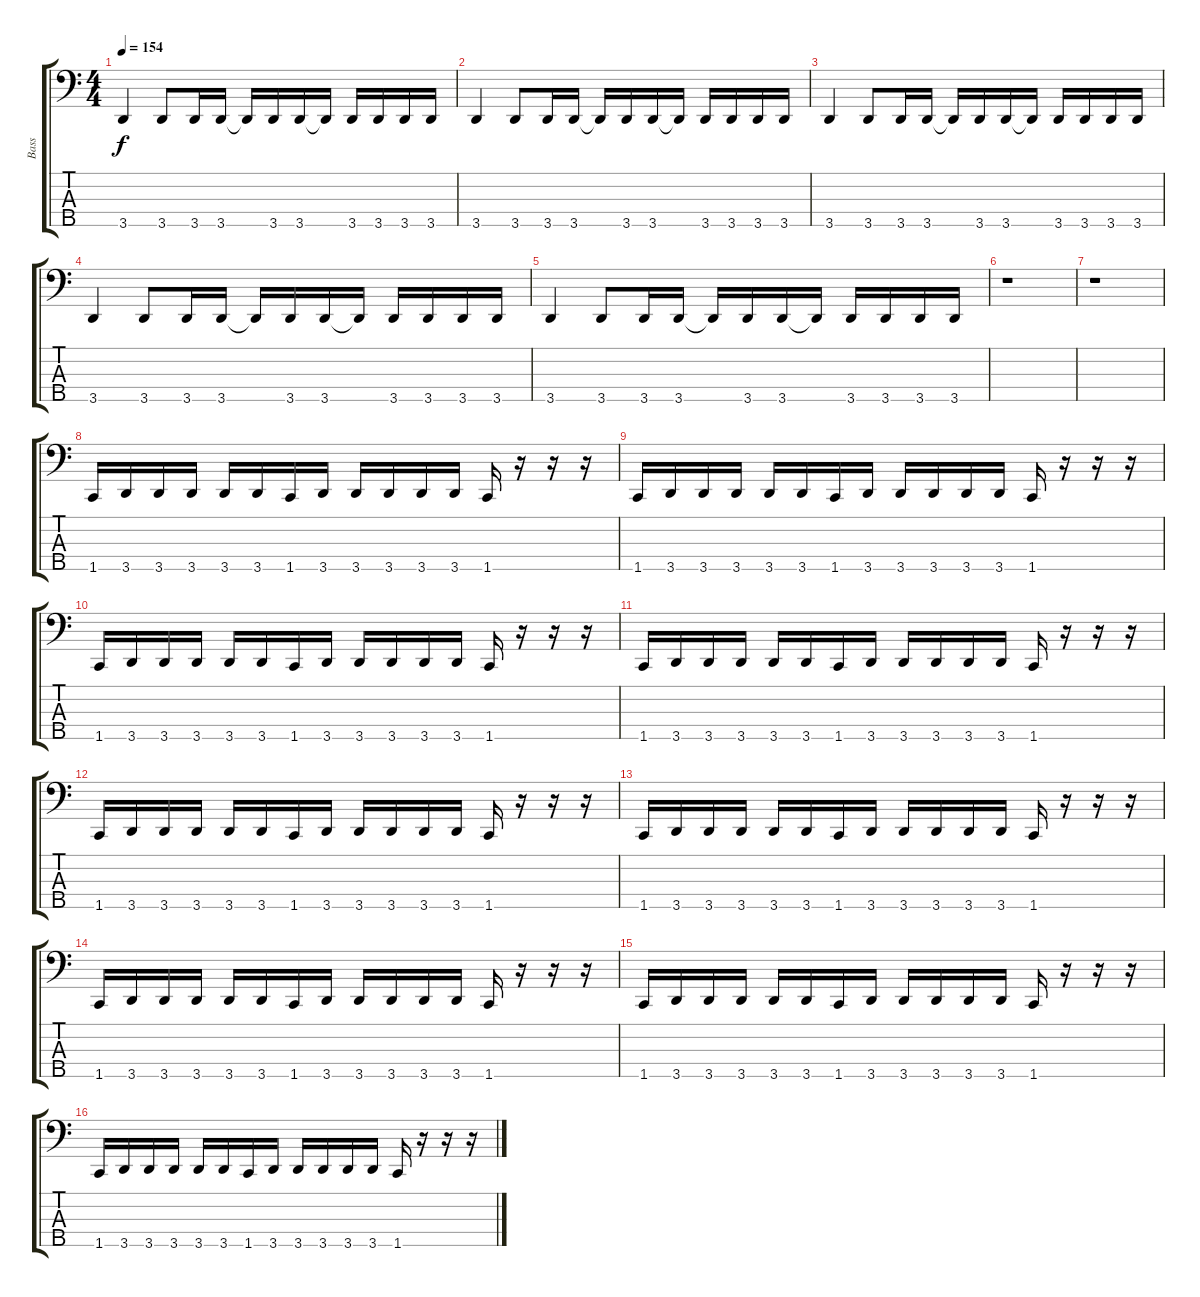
\track ("Bass" "Bass") {instrument synthbass2}
\staff {score tabs}
\tuning (G2 D2 A1 E1 B0) {hide}
\ts (4 4)
\tempo 154
\clef f4
\ks c
3.5.4{dy f} 3.5.8 3.5.16 3.5.16 3.5{t}.16 3.5.16 3.5.16 3.5{t}.16 3.5.16 3.5.16 3.5.16 3.5.16 |
3.5.4 3.5.8 3.5.16 3.5.16 3.5{t}.16 3.5.16 3.5.16 3.5{t}.16 3.5.16 3.5.16 3.5.16 3.5.16 |
3.5.4 3.5.8 3.5.16 3.5.16 3.5{t}.16 3.5.16 3.5.16 3.5{t}.16 3.5.16 3.5.16 3.5.16 3.5.16 |
3.5.4 3.5.8 3.5.16 3.5.16 3.5{t}.16 3.5.16 3.5.16 3.5{t}.16 3.5.16 3.5.16 3.5.16 3.5.16 |
3.5.4 3.5.8 3.5.16 3.5.16 3.5{t}.16 3.5.16 3.5.16 3.5{t}.16 3.5.16 3.5.16 3.5.16 3.5.16 |
r.1 |
r.1 |
1.5.16 3.5.16 3.5.16 3.5.16 3.5.16 3.5.16 1.5.16 3.5.16 3.5.16 3.5.16 3.5.16 3.5.16 1.5.16 r.16 r.16 r.16 |
1.5.16 3.5.16 3.5.16 3.5.16 3.5.16 3.5.16 1.5.16 3.5.16 3.5.16 3.5.16 3.5.16 3.5.16 1.5.16 r.16 r.16 r.16 |
1.5.16 3.5.16 3.5.16 3.5.16 3.5.16 3.5.16 1.5.16 3.5.16 3.5.16 3.5.16 3.5.16 3.5.16 1.5.16 r.16 r.16 r.16 |
1.5.16 3.5.16 3.5.16 3.5.16 3.5.16 3.5.16 1.5.16 3.5.16 3.5.16 3.5.16 3.5.16 3.5.16 1.5.16 r.16 r.16 r.16 |
1.5.16 3.5.16 3.5.16 3.5.16 3.5.16 3.5.16 1.5.16 3.5.16 3.5.16 3.5.16 3.5.16 3.5.16 1.5.16 r.16 r.16 r.16 |
1.5.16 3.5.16 3.5.16 3.5.16 3.5.16 3.5.16 1.5.16 3.5.16 3.5.16 3.5.16 3.5.16 3.5.16 1.5.16 r.16 r.16 r.16 |
1.5.16 3.5.16 3.5.16 3.5.16 3.5.16 3.5.16 1.5.16 3.5.16 3.5.16 3.5.16 3.5.16 3.5.16 1.5.16 r.16 r.16 r.16 |
1.5.16 3.5.16 3.5.16 3.5.16 3.5.16 3.5.16 1.5.16 3.5.16 3.5.16 3.5.16 3.5.16 3.5.16 1.5.16 r.16 r.16 r.16 |
1.5.16 3.5.16 3.5.16 3.5.16 3.5.16 3.5.16 1.5.16 3.5.16 3.5.16 3.5.16 3.5.16 3.5.16 1.5.16 r.16 r.16 r.16
